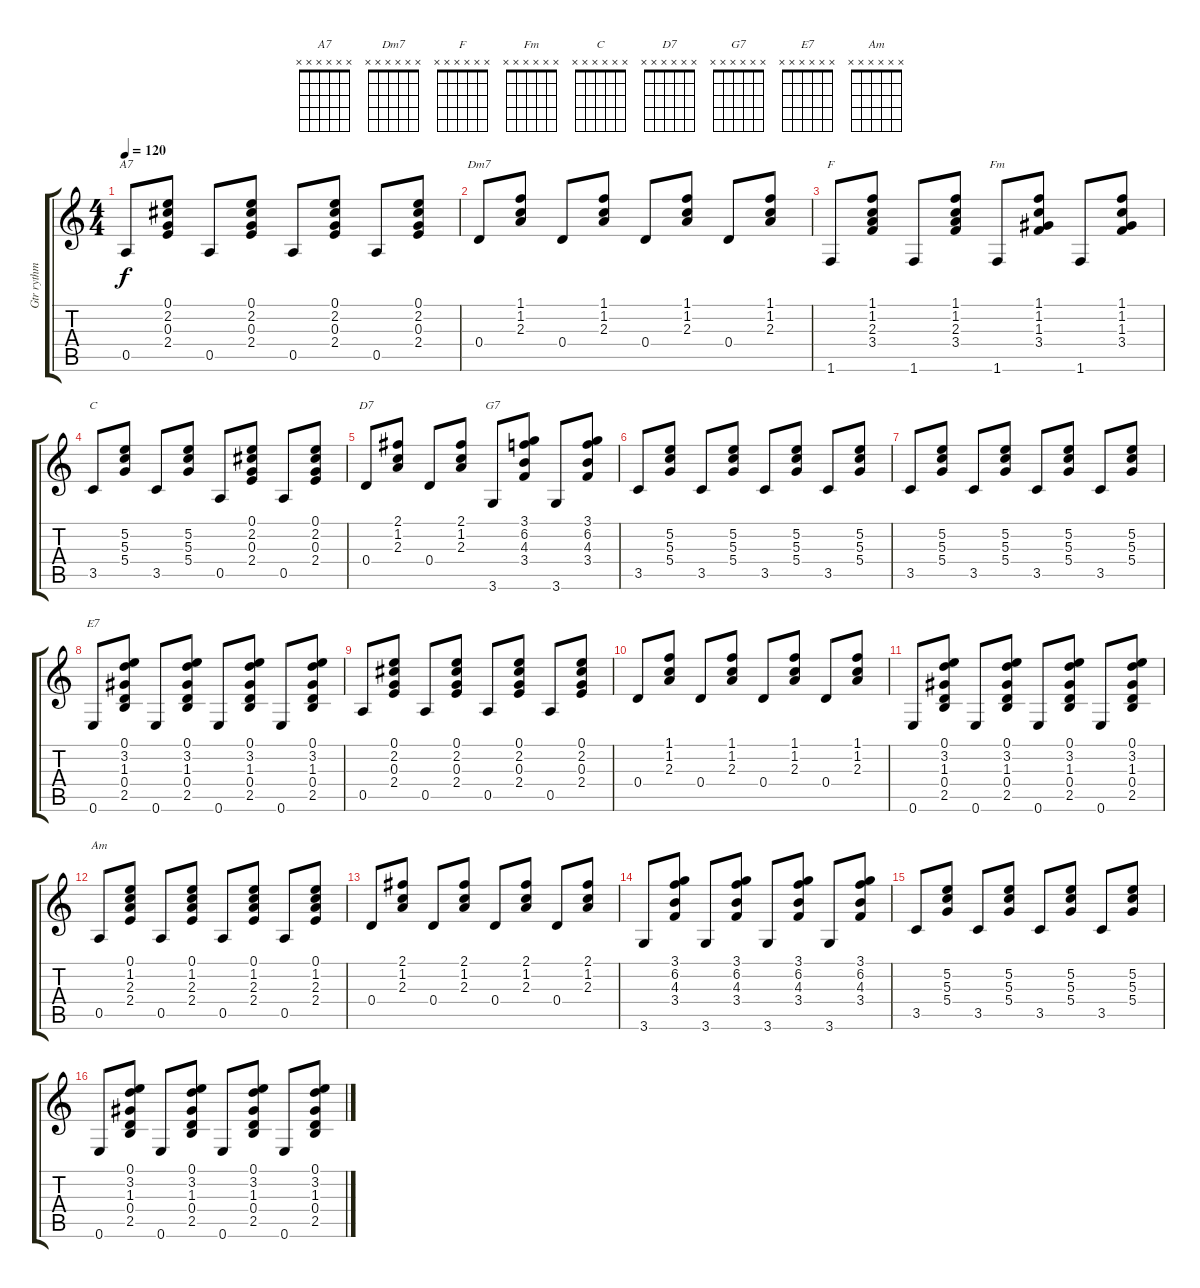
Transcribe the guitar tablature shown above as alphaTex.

\track ("Gtr rythm" "Gtr rythm") {instrument acousticguitarsteel}
\staff {score tabs}
\tuning (E4 B3 G3 D3 A2 E2) {hide}
\chord ("A7" x x x x x x) {firstfret 0}
\chord ("Dm7" x x x x x x) {firstfret 0}
\chord ("F" x x x x x x) {firstfret 0}
\chord ("Fm" x x x x x x) {firstfret 0}
\chord ("C" x x x x x x) {firstfret 0}
\chord ("D7" x x x x x x) {firstfret 0}
\chord ("G7" x x x x x x) {firstfret 0}
\chord ("E7" x x x x x x) {firstfret 0}
\chord ("Am" x x x x x x) {firstfret 0}
\ts (4 4)
\tempo 120
\clef g2
\ks c
0.5.8{ch "A7" dy f} (0.1 2.2 0.3 2.4).8 0.5.8 (0.1 2.2 0.3 2.4).8 0.5.8 (0.1 2.2 0.3 2.4).8 0.5.8 (0.1 2.2 0.3 2.4).8 |
0.4.8{ch "Dm7"} (1.1 1.2 2.3).8 0.4.8 (1.1 1.2 2.3).8 0.4.8 (1.1 1.2 2.3).8 0.4.8 (1.1 1.2 2.3).8 |
1.6.8{ch "F"} (1.1 1.2 2.3 3.4).8 1.6.8 (1.1 1.2 2.3 3.4).8 1.6.8{ch "Fm"} (1.1 1.2 1.3 3.4).8 1.6.8 (1.1 1.2 1.3 3.4).8 |
3.5.8{ch "C"} (5.2 5.3 5.4).8 3.5.8 (5.2 5.3 5.4).8 0.5.8 (0.1 2.2 0.3 2.4).8 0.5.8 (0.1 2.2 0.3 2.4).8 |
0.4.8{ch "D7"} (2.1 1.2 2.3).8 0.4.8 (2.1 1.2 2.3).8 3.6.8{ch "G7"} (3.1 6.2 4.3 3.4).8 3.6.8 (3.1 6.2 4.3 3.4).8 |
3.5.8 (5.2 5.3 5.4).8 3.5.8 (5.2 5.3 5.4).8 3.5.8 (5.2 5.3 5.4).8 3.5.8 (5.2 5.3 5.4).8 |
3.5.8 (5.2 5.3 5.4).8 3.5.8 (5.2 5.3 5.4).8 3.5.8 (5.2 5.3 5.4).8 3.5.8 (5.2 5.3 5.4).8 |
0.6.8{ch "E7"} (0.1 3.2 1.3 0.4 2.5).8 0.6.8 (0.1 3.2 1.3 0.4 2.5).8 0.6.8 (0.1 3.2 1.3 0.4 2.5).8 0.6.8 (0.1 3.2 1.3 0.4 2.5).8 |
0.5.8 (0.1 2.2 0.3 2.4).8 0.5.8 (0.1 2.2 0.3 2.4).8 0.5.8 (0.1 2.2 0.3 2.4).8 0.5.8 (0.1 2.2 0.3 2.4).8 |
0.4.8 (1.1 1.2 2.3).8 0.4.8 (1.1 1.2 2.3).8 0.4.8 (1.1 1.2 2.3).8 0.4.8 (1.1 1.2 2.3).8 |
0.6.8 (0.1 3.2 1.3 0.4 2.5).8 0.6.8 (0.1 3.2 1.3 0.4 2.5).8 0.6.8 (0.1 3.2 1.3 0.4 2.5).8 0.6.8 (0.1 3.2 1.3 0.4 2.5).8 |
0.5.8{ch "Am"} (0.1 1.2 2.3 2.4).8 0.5.8 (0.1 1.2 2.3 2.4).8 0.5.8 (0.1 1.2 2.3 2.4).8 0.5.8 (0.1 1.2 2.3 2.4).8 |
0.4.8 (2.1 1.2 2.3).8 0.4.8 (2.1 1.2 2.3).8 0.4.8 (2.1 1.2 2.3).8 0.4.8 (2.1 1.2 2.3).8 |
3.6.8 (3.1 6.2 4.3 3.4).8 3.6.8 (3.1 6.2 4.3 3.4).8 3.6.8 (3.1 6.2 4.3 3.4).8 3.6.8 (3.1 6.2 4.3 3.4).8 |
3.5.8 (5.2 5.3 5.4).8 3.5.8 (5.2 5.3 5.4).8 3.5.8 (5.2 5.3 5.4).8 3.5.8 (5.2 5.3 5.4).8 |
0.6.8 (0.1 3.2 1.3 0.4 2.5).8 0.6.8 (0.1 3.2 1.3 0.4 2.5).8 0.6.8 (0.1 3.2 1.3 0.4 2.5).8 0.6.8 (0.1 3.2 1.3 0.4 2.5).8
